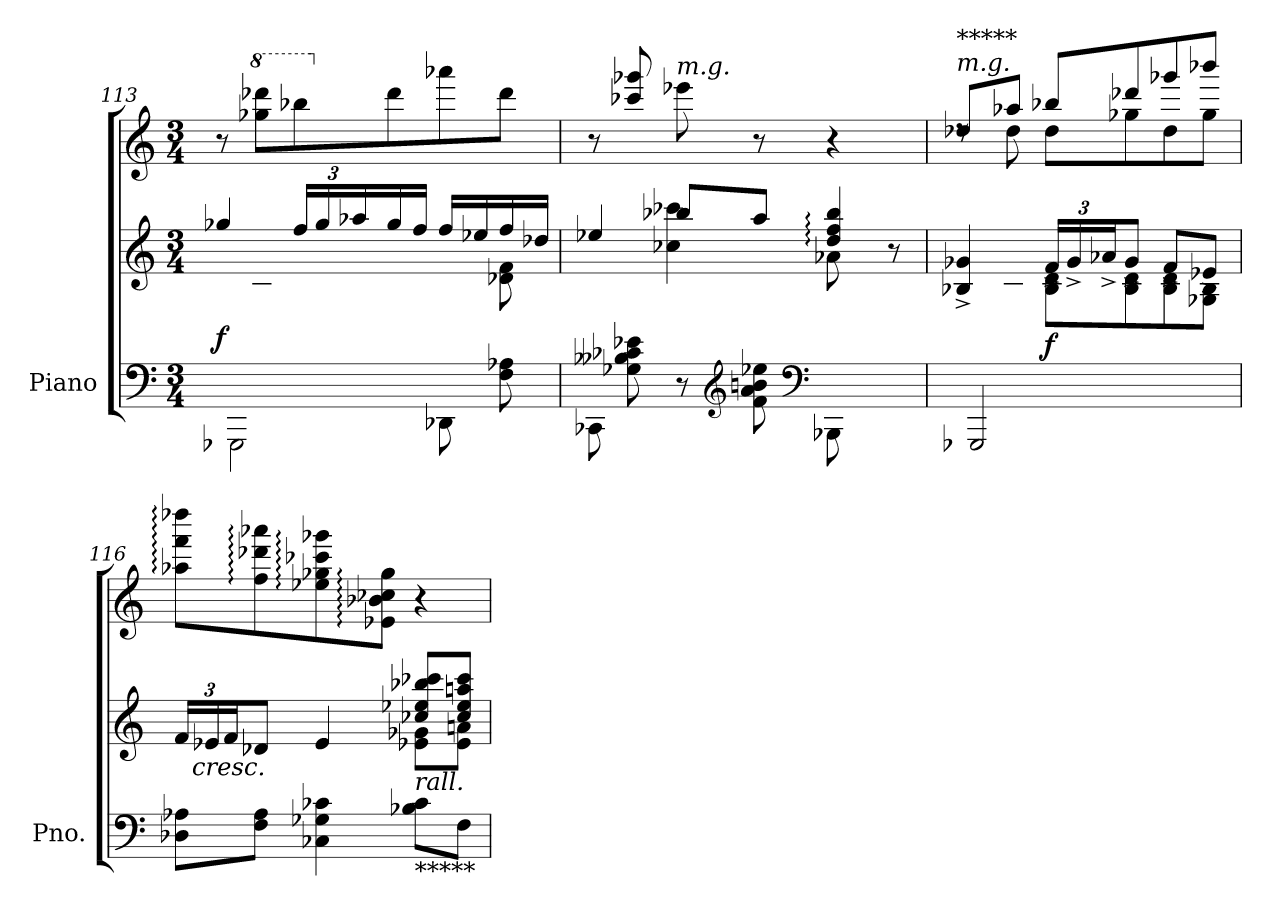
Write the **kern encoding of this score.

**kern	**kern	**kern	**dynam
*part1	*part1	*part1	*part1
*staff3	*staff2	*staff1	*staff1/2/3
*I"Piano	*	*	*
*I'Pno.	*	*	*
*clefF4	*clefG2	*clefG2	*
*k[]	*k[]	*k[]	*
*M3/4	*M3/4	*M3/4	*
=113	=113	=113	=113
*^	*^	*	*
*	*	*	*^	*	*
!	!	!	!	!	!	!LO:DY:b=2
8GGG-/Lyy	2GGG-X\	8ryy	4gg-X/	2ryy	8r	f
*	*	*	*	*	*8va	*
4.ryy	.	8B-X\ 8d-X\ 8g-X\	.	.	8ggg-X\ 8dddd-X\L	.
*	*	*	*Xbrackettup	*	*	*
.	.	8d-\ 8g-\ 8b-X\	24ff:/LL	.	8bbb-X::\	.
.	.	.	24gg-/	.	.	.
.	.	.	24aa-X/	.	.	.
*	*	*	*	*	*X8va	*
.	.	8g-\ 8b-\ 8dd-X\J	16gg-:/	.	8ddd-::\	.
.	.	.	16ff/JJ	.	.	.
8DD-X\L	4ryy	4ryy	16ff:/LL	8ryy	8aaa-X::\	.
.	.	.	16ee-X/	.	.	.
8F\ 8A-X\J	.	.	16ff:/	8d-X\ 8f\	8ddd-::\J	.
.	.	.	16dd-X/JJ	.	.	.
*v	*v	*	*	*	*	*
!!LO:LB:g=z
=114	=114	=114	=114	=114	=114
8CC-X\L	4ee-X/	4ryy	8ryy	8r	.
*	*	*v	*v	*	*
8G-X\ 8B--X\ 8c-X\ 8e-X\	.	.	8ccc-X/ 8ggg-X/	.
!	!	!	!LO:TX:a:i:t=m.g.	!
8r	8bb-X/L	4cc-X\ 4ccc-X\	8eee-X\	.
*clefG2	*	*	*	*
8f\ 8a\ 8bn\ 8ee-X\	8aa/J	.	8r	.
*clefF4	*	*	*	*
8BBB-X\	4dd/: 4ff/: 4bb-/:	8a-X\	4r	.
*	*	*^	*	*
8ryy	.	8r	8d\ 8f\ 8a-X\ 8b-X\J	.	.
=115	=115	=115	=115	=115	=115
*^	*	*	*	*^	*
*	*^	*	*	*	*	*	*
!	!	!	!	!	!	!LO:TX:a:i:t=m.g.	!	!
!	!	!	!	!	!	!LO:TX:a:t=*****	!	!
*	*	*	*	*v	*v	*	*	*
8GGG-\Lyy	2GGG-X::/	4ryy	8ryy	4B-X/^ 4g-X/^	8dd-X/L	8rdd	.
2ryy	.	.	8B-X\ 8d-X\ 8g-X\J	.	8aa-X/J	8dd-\	.
!	!	!	!	!	!	!	!LO:DY:a=3
.	.	2ryy	8B-\ 8d-\L	24f^/LL	8bb-X/L	8dd-\L	f
.	.	.	.	24g-^/	.	.	.
.	.	.	.	24a-X^/J	.	.	.
.	.	.	8B-\ 8d-\	8g-^/J	8ddd-X/	8gg-X\	.
.	4ryy	.	8B-\ 8d-\	8f^/L	8ggg-X/	8dd-\	.
8ryy	.	.	8G-X\ 8B-\J	8e-X^/J	8bbb-X/J	8gg-\J	.
*v	*v	*v	*	*	*v	*v	*
=116	=116	=116	=116	=116
8D-X\ 8A-X\L	24f/LL	2ryy	8aa-X\: 8fff\: 8dddd-X\:L	.
!	!LO:TX:b:i:t=cresc.	!	!	!
.	24e-X/	.	.	.
.	24f/J	.	.	.
8F\ 8A-\J	8d-X/J	.	8ff\: 8ddd-X\: 8aaa-X\:	.
4C-X\ 4G-X\ 4c-X\	4e-/	.	8ee-X\: 8gg-X\: 8ccc-X\: 8ggg-X\:	.
.	.	.	8e-X\: 8b-X\: 8cc-X\: 8gg-\:J	.
!	!LO:TX:b:i:t=rall.	!	!	!
!LO:TX:b:t=*****	!	!	!	!
8B-X\ 8c-\L	8cc-X/ 8ee-X/ 8bb-X/ 8ccc-X/L	8e-X\ 8g-X\L	4r	.
8F\J	8cc-/ 8ee-/ 8aan/ 8ccc-/J	8e-\ 8an\J	.	.
*	*v	*v	*	*
=	=	=	=
*-	*-	*-	*-
